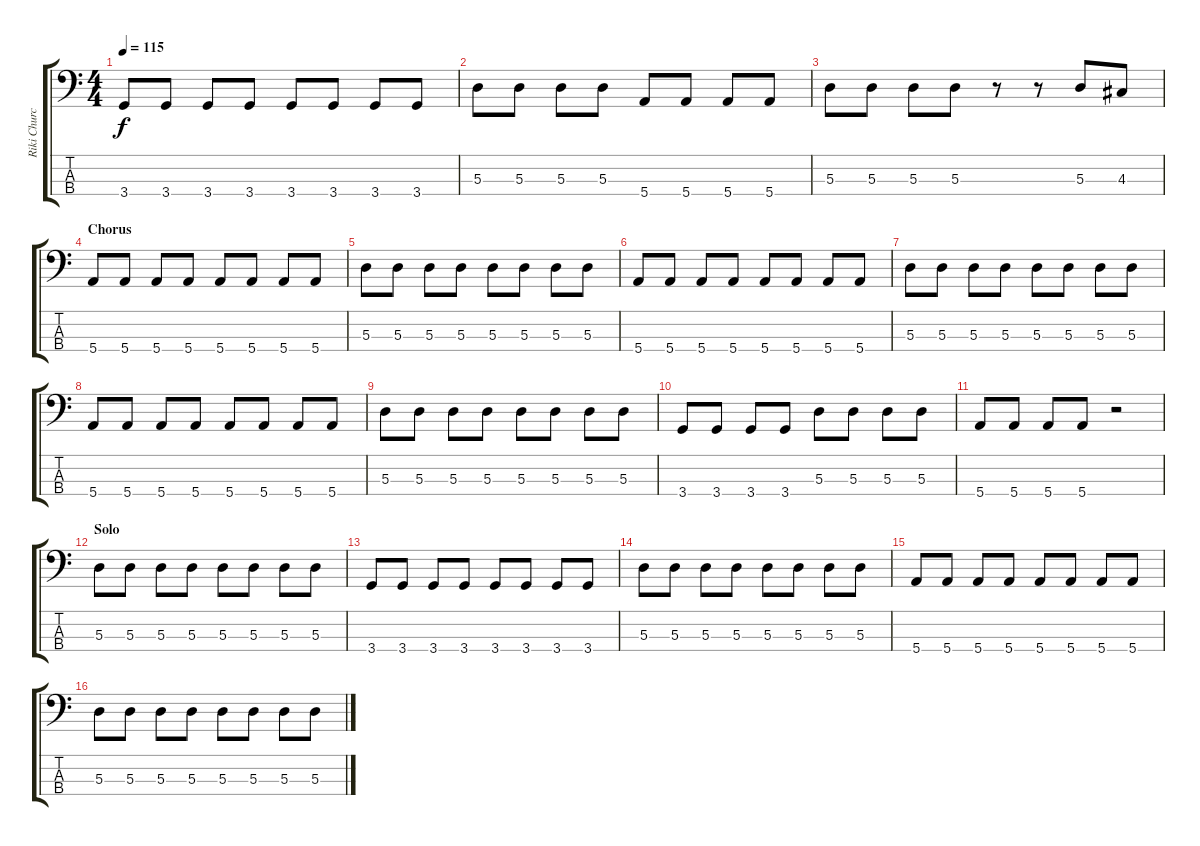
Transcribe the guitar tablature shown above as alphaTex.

\track ("Riki Church" "Riki Churc") {instrument electricbasspick}
\staff {score tabs}
\tuning (G2 D2 A1 E1) {hide}
\ts (4 4)
\tempo 115
\clef f4
\ks c
3.4.8{dy f} 3.4.8 3.4.8 3.4.8 3.4.8 3.4.8 3.4.8 3.4.8 |
5.3.8 5.3.8 5.3.8 5.3.8 5.4.8 5.4.8 5.4.8 5.4.8 |
5.3.8 5.3.8 5.3.8 5.3.8 r.8 r.8 5.3.8 4.3.8 |
\section ("" "Chorus")
5.4.8 5.4.8 5.4.8 5.4.8 5.4.8 5.4.8 5.4.8 5.4.8 |
5.3.8 5.3.8 5.3.8 5.3.8 5.3.8 5.3.8 5.3.8 5.3.8 |
5.4.8 5.4.8 5.4.8 5.4.8 5.4.8 5.4.8 5.4.8 5.4.8 |
5.3.8 5.3.8 5.3.8 5.3.8 5.3.8 5.3.8 5.3.8 5.3.8 |
5.4.8 5.4.8 5.4.8 5.4.8 5.4.8 5.4.8 5.4.8 5.4.8 |
5.3.8 5.3.8 5.3.8 5.3.8 5.3.8 5.3.8 5.3.8 5.3.8 |
3.4.8 3.4.8 3.4.8 3.4.8 5.3.8 5.3.8 5.3.8 5.3.8 |
5.4.8 5.4.8 5.4.8 5.4.8 r.2 |
\section ("" "Solo")
5.3.8 5.3.8 5.3.8 5.3.8 5.3.8 5.3.8 5.3.8 5.3.8 |
3.4.8 3.4.8 3.4.8 3.4.8 3.4.8 3.4.8 3.4.8 3.4.8 |
5.3.8 5.3.8 5.3.8 5.3.8 5.3.8 5.3.8 5.3.8 5.3.8 |
5.4.8 5.4.8 5.4.8 5.4.8 5.4.8 5.4.8 5.4.8 5.4.8 |
5.3.8 5.3.8 5.3.8 5.3.8 5.3.8 5.3.8 5.3.8 5.3.8
